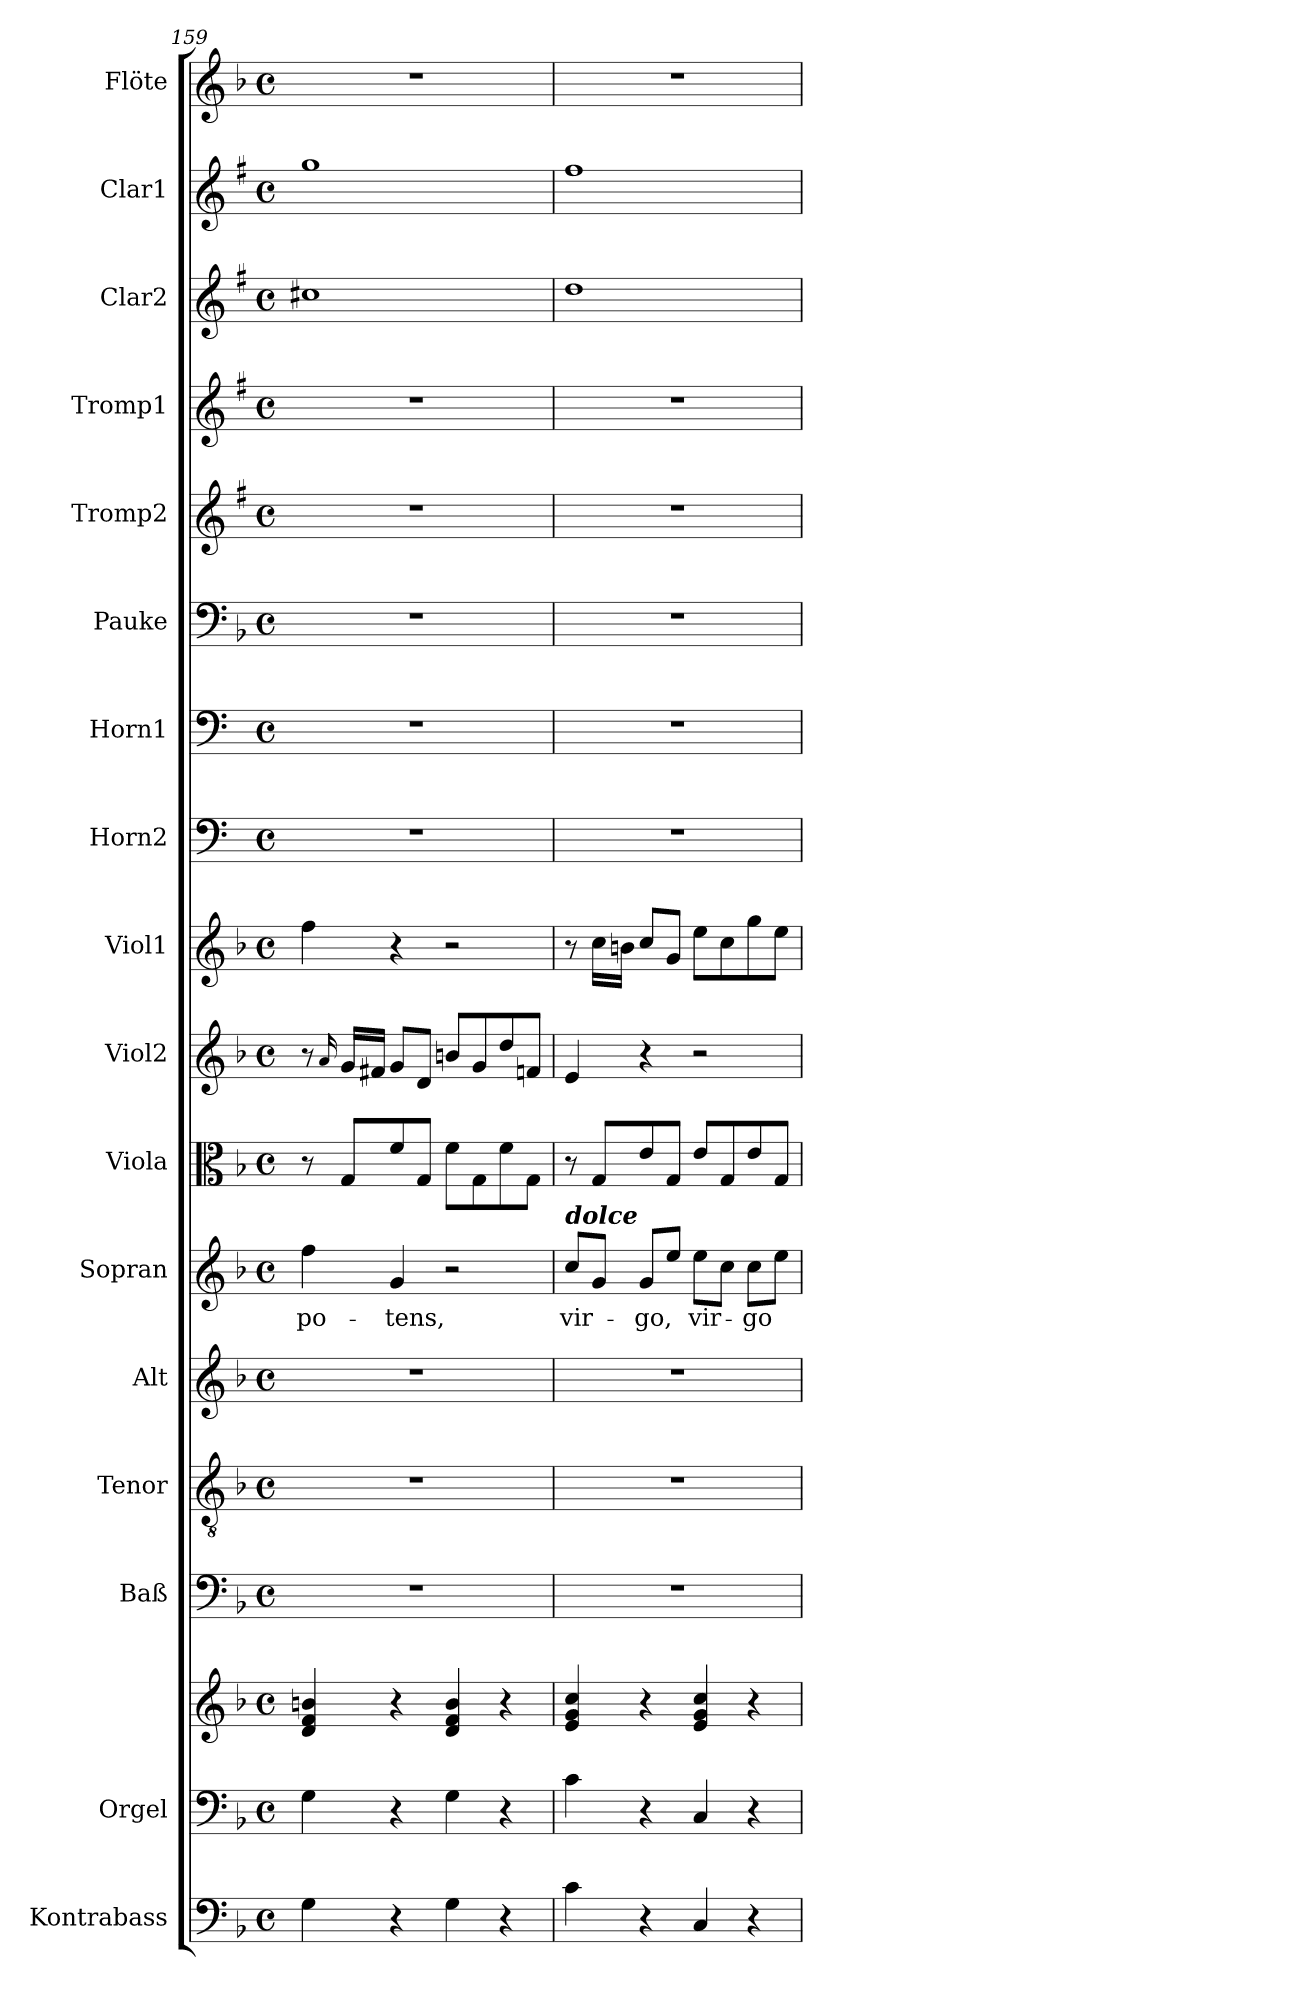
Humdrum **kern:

**kern	**kern	**kern	**kern	**kern	**kern	**kern	**text	**kern	**kern	**kern	**kern	**kern	**kern	**kern	**kern	**kern	**kern	**kern
*part17	*part16	*part16	*part15	*part14	*part13	*part12	*part12	*part11	*part10	*part9	*part8	*part7	*part6	*part5	*part4	*part3	*part2	*part1
*staff18	*staff17	*staff16	*staff15	*staff14	*staff13	*staff12	*staff12	*staff11	*staff10	*staff9	*staff8	*staff7	*staff6	*staff5	*staff4	*staff3	*staff2	*staff1
*I"Kontrabass	*I"Orgel	*	*I"Baß	*I"Tenor	*I"Alt	*I"Sopran	*	*I"Viola	*I"Viol2	*I"Viol1	*I"Horn2	*I"Horn1	*I"Pauke	*I"Tromp2	*I"Tromp1	*I"Clar2	*I"Clar1	*I"Flöte
*I'Kb	*	*	*I'B	*I'T	*I'A	*I'S	*	*I'Vla	*I'Vl2	*I'Vl1	*I'Hr2	*I'Hr1	*I'Pk	*I'Tr2	*I'Tr1	*I'Cl2	*I'Cl1	*I'Fl
!!LO:PB:g=z
*clefF4	*clefF4	*clefG2	*clefF4	*clefGv2	*clefG2	*clefG2	*	*clefC3	*clefG2	*clefG2	*clefF4	*clefF4	*clefF4	*clefG2	*clefG2	*clefG2	*clefG2	*clefG2
*ITrd7c12	*	*	*	*	*	*	*	*	*	*	*ITrd4c7	*ITrd4c7	*	*ITrd1c2	*ITrd1c2	*ITrd1c2	*ITrd1c2	*
*k[b-]	*k[b-]	*k[b-]	*k[b-]	*k[b-]	*k[b-]	*k[b-]	*	*k[b-]	*k[b-]	*k[b-]	*k[b-]	*k[b-]	*k[b-]	*k[b-]	*k[b-]	*k[b-]	*k[b-]	*k[b-]
*F:	*F:	*F:	*F:	*F:	*F:	*F:	*	*F:	*F:	*F:	*F:	*F:	*F:	*F:	*F:	*F:	*F:	*F:
*M4/4	*M4/4	*M4/4	*M4/4	*M4/4	*M4/4	*M4/4	*	*M4/4	*M4/4	*M4/4	*M4/4	*M4/4	*M4/4	*M4/4	*M4/4	*M4/4	*M4/4	*M4/4
*met(c)	*met(c)	*met(c)	*met(c)	*met(c)	*met(c)	*met(c)	*	*met(c)	*met(c)	*met(c)	*met(c)	*met(c)	*met(c)	*met(c)	*met(c)	*met(c)	*met(c)	*met(c)
=159	=159	=159	=159	=159	=159	=159	=159	=159	=159	=159	=159	=159	=159	=159	=159	=159	=159	=159
!	!	!	!	!	!	!	!LO:LY:b	!	!	!	!	!	!	!	!	!	!	!
4GG\	4G\	4d/ 4f/ 4bn/	1r	1r	1r	4ff\	po-	8r	8r	4ff\	1r	1r	1r	1r	1r	1bn	1ff	1r
.	.	.	.	.	.	.	.	.	16qqa/	.	.	.	.	.	.	.	.	.
.	.	.	.	.	.	.	.	8G/L	16g/LL	.	.	.	.	.	.	.	.	.
.	.	.	.	.	.	.	.	.	16f#X/JJ	.	.	.	.	.	.	.	.	.
!	!	!	!	!	!	!	!LO:LY:b	!	!	!	!	!	!	!	!	!	!	!
4r	4r	4r	.	.	.	4g/	-tens,	8f/	8g/L	4r	.	.	.	.	.	.	.	.
.	.	.	.	.	.	.	.	8G/J	8d/J	.	.	.	.	.	.	.	.	.
4GG\	4G\	4d/ 4f/ 4b/	.	.	.	2r	.	8f\L	8bn/L	2r	.	.	.	.	.	.	.	.
.	.	.	.	.	.	.	.	8G\	8g/	.	.	.	.	.	.	.	.	.
4r	4r	4r	.	.	.	.	.	8f\	8dd/	.	.	.	.	.	.	.	.	.
.	.	.	.	.	.	.	.	8G\J	8fn/J	.	.	.	.	.	.	.	.	.
=160	=160	=160	=160	=160	=160	=160	=160	=160	=160	=160	=160	=160	=160	=160	=160	=160	=160	=160
!	!	!	!	!	!	!LO:TX:a:Bi:t=dolce	!	!	!	!	!	!	!	!	!	!	!	!
!	!	!	!	!	!	!	!LO:LY:b	!	!	!	!	!	!	!	!	!	!	!
4C\	4c\	4e/ 4g/ 4cc/	1r	1r	1r	8cc/L	vir-	8r	4e/	8r	1r	1r	1r	1r	1r	1cc	1ee	1r
.	.	.	.	.	.	8g/J	.	8G/L	.	16cc\LL	.	.	.	.	.	.	.	.
.	.	.	.	.	.	.	.	.	.	16bn\JJ	.	.	.	.	.	.	.	.
!	!	!	!	!	!	!	!LO:LY:b	!	!	!	!	!	!	!	!	!	!	!
4r	4r	4r	.	.	.	8g/L	-go,	8e/	4r	8cc/L	.	.	.	.	.	.	.	.
.	.	.	.	.	.	8ee/J	.	8G/J	.	8g/J	.	.	.	.	.	.	.	.
!	!	!	!	!	!	!	!LO:LY:b	!	!	!	!	!	!	!	!	!	!	!
4CC/	4C/	4e/ 4g/ 4cc/	.	.	.	8ee\L	vir-	8e/L	2r	8ee\L	.	.	.	.	.	.	.	.
.	.	.	.	.	.	8cc\J	.	8G/	.	8cc\	.	.	.	.	.	.	.	.
!	!	!	!	!	!	!	!LO:LY:b	!	!	!	!	!	!	!	!	!	!	!
4r	4r	4r	.	.	.	8cc\L	-go	8e/	.	8gg\	.	.	.	.	.	.	.	.
.	.	.	.	.	.	8ee\J	.	8G/J	.	8ee\J	.	.	.	.	.	.	.	.
=	=	=	=	=	=	=	=	=	=	=	=	=	=	=	=	=	=	=
*-	*-	*-	*-	*-	*-	*-	*-	*-	*-	*-	*-	*-	*-	*-	*-	*-	*-	*-
